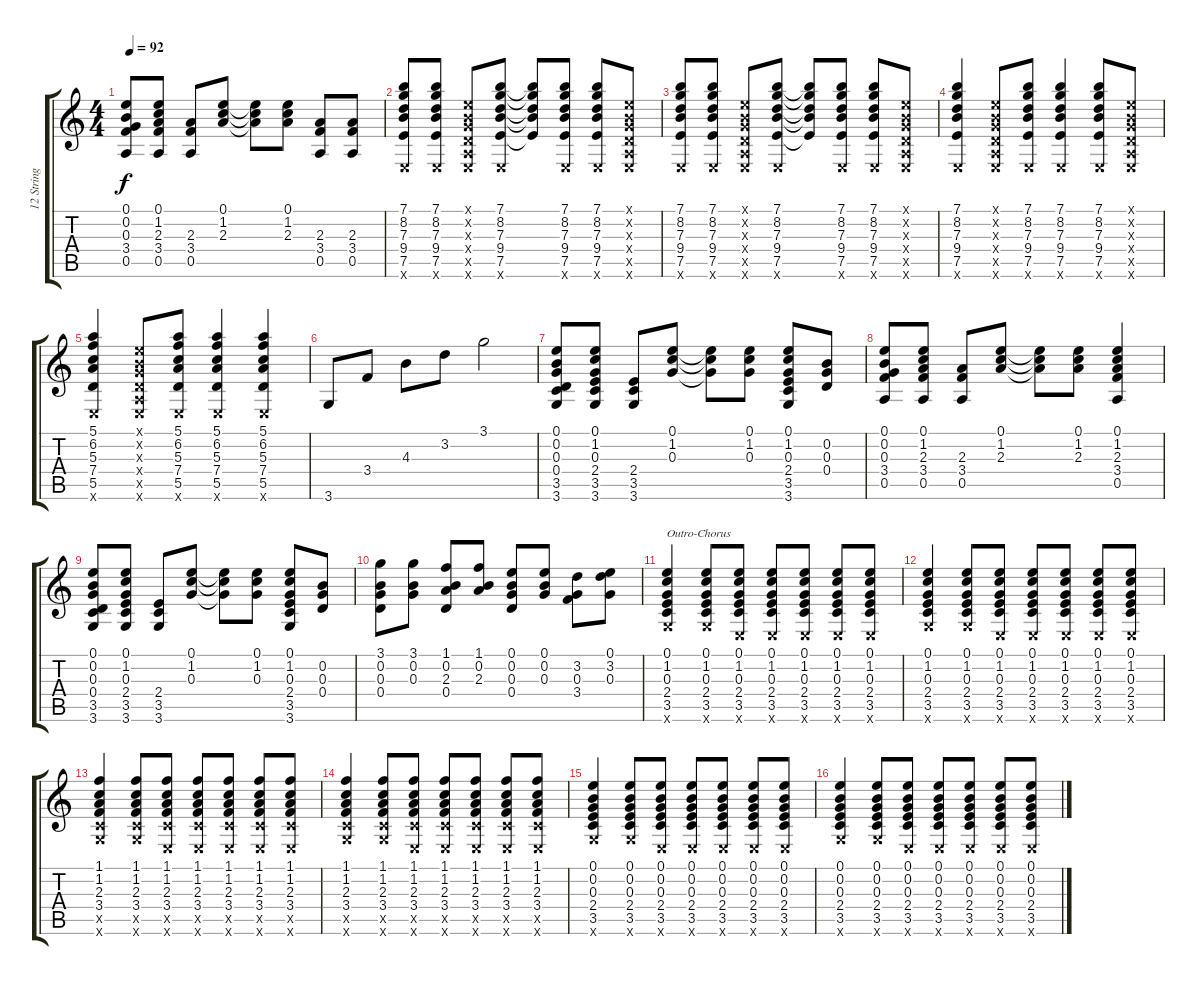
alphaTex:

\track ("12 String Acoustic (Double)" "12 String ") {instrument acousticguitarsteel}
\staff {score tabs}
\tuning (E4 B3 G3 D3 A2 E2) {hide}
\ts (4 4)
\tempo 92
\clef g2
\ks c
(0.1 0.2 0.3 3.4 0.5).8{dy f} (0.1 1.2 2.3 3.4 0.5).8 (2.3 3.4 0.5).8 (0.1 1.2 2.3).8 (0.1{t} 1.2{t} 2.3{t}).8 (0.1 1.2 2.3).8 (2.3 3.4 0.5).8 (2.3 3.4 0.5).8 |
(7.1 8.2 7.3 9.4 7.5 0.6{x}).8 (7.1 8.2 7.3 9.4 7.5 0.6{x}).8 (0.1{x} 0.2{x} 0.3{x} 0.4{x} 0.5{x} 0.6{x}).8 (7.1 8.2 7.3 9.4 7.5 0.6{x}).8 (7.1{t} 8.2{t} 7.3{t} 9.4{t} 7.5{t}).8 (7.1 8.2 7.3 9.4 7.5 0.6{x}).8 (7.1 8.2 7.3 9.4 7.5 0.6{x}).8 (0.1{x} 0.2{x} 0.3{x} 0.4{x} 0.5{x} 0.6{x}).8 |
(7.1 8.2 7.3 9.4 7.5 0.6{x}).8 (7.1 8.2 7.3 9.4 7.5 0.6{x}).8 (0.1{x} 0.2{x} 0.3{x} 0.4{x} 0.5{x} 0.6{x}).8 (7.1 8.2 7.3 9.4 7.5 0.6{x}).8 (7.1{t} 8.2{t} 7.3{t} 9.4{t} 7.5{t}).8 (7.1 8.2 7.3 9.4 7.5 0.6{x}).8 (7.1 8.2 7.3 9.4 7.5 0.6{x}).8 (0.1{x} 0.2{x} 0.3{x} 0.4{x} 0.5{x} 0.6{x}).8 |
(7.1 8.2 7.3 9.4 7.5 0.6{x}).4 (0.1{x} 0.2{x} 0.3{x} 0.4{x} 0.5{x} 0.6{x}).8 (7.1 8.2 7.3 9.4 7.5 0.6{x}).8 (7.1 8.2 7.3 9.4 7.5 0.6{x}).4 (7.1 8.2 7.3 9.4 7.5 0.6{x}).8 (0.1{x} 0.2{x} 0.3{x} 0.4{x} 0.5{x} 0.6{x}).8 |
(5.1 6.2 5.3 7.4 5.5 0.6{x}).4 (0.1{x} 0.2{x} 0.3{x} 0.4{x} 0.5{x} 0.6{x}).8 (5.1 6.2 5.3 7.4 5.5 0.6{x}).8 (5.1 6.2 5.3 7.4 5.5 0.6{x}).4 (5.1 6.2 5.3 7.4 5.5 0.6{x}).4 |
3.6.8 3.4.8 4.3.8 3.2.8 3.1.2 |
(0.1 0.2 0.3 0.4 3.5 3.6).8 (0.1 1.2 0.3 2.4 3.5 3.6).8 (2.4 3.5 3.6).8 (0.1 1.2 0.3).8 (0.1{t} 1.2{t} 0.3{t}).8 (0.1 1.2 0.3).8 (0.1 1.2 0.3 2.4 3.5 3.6).8 (0.2 0.3 0.4).8 |
(0.1 0.2 0.3 3.4 0.5).8 (0.1 1.2 2.3 3.4 0.5).8 (2.3 3.4 0.5).8 (0.1 1.2 2.3).8 (0.1{t} 1.2{t} 2.3{t}).8 (0.1 1.2 2.3).8 (0.1 1.2 2.3 3.4 0.5).4 |
(0.1 0.2 0.3 0.4 3.5 3.6).8 (0.1 1.2 0.3 2.4 3.5 3.6).8 (2.4 3.5 3.6).8 (0.1 1.2 0.3).8 (0.1{t} 1.2{t} 0.3{t}).8 (0.1 1.2 0.3).8 (0.1 1.2 0.3 2.4 3.5 3.6).8 (0.2 0.3 0.4).8 |
(3.1 0.2 0.3 0.4).8 (3.1 0.2 0.3).8 (1.1 0.2 2.3 0.4).8 (1.1 0.2 2.3).8 (0.1 0.2 0.3 0.4).8 (0.1 0.2 0.3).8 (3.2 0.3 3.4).8 (0.1 3.2 0.3).8 |
(0.1 1.2 0.3 2.4 3.5 3.6{x}).4{txt "Outro-Chorus"} (0.1 1.2 0.3 2.4 3.5 3.6{x}).8 (0.1 1.2 0.3 2.4 3.5 0.6{x}).8 (0.1 1.2 0.3 2.4 3.5 0.6{x}).8 (0.1 1.2 0.3 2.4 3.5 0.6{x}).8 (0.1 1.2 0.3 2.4 3.5 0.6{x}).8 (0.1 1.2 0.3 2.4 3.5 0.6{x}).8 |
(0.1 1.2 0.3 2.4 3.5 3.6{x}).4 (0.1 1.2 0.3 2.4 3.5 3.6{x}).8 (0.1 1.2 0.3 2.4 3.5 0.6{x}).8 (0.1 1.2 0.3 2.4 3.5 0.6{x}).8 (0.1 1.2 0.3 2.4 3.5 0.6{x}).8 (0.1 1.2 0.3 2.4 3.5 0.6{x}).8 (0.1 1.2 0.3 2.4 3.5 0.6{x}).8 |
(1.1 1.2 2.3 3.4 3.5{x} 3.6{x}).4 (1.1 1.2 2.3 3.4 3.5{x} 3.6{x}).8 (1.1 1.2 2.3 3.4 3.5{x} 0.6{x}).8 (1.1 1.2 2.3 3.4 3.5{x} 0.6{x}).8 (1.1 1.2 2.3 3.4 3.5{x} 0.6{x}).8 (1.1 1.2 2.3 3.4 3.5{x} 0.6{x}).8 (1.1 1.2 2.3 3.4 3.5{x} 0.6{x}).8 |
(1.1 1.2 2.3 3.4 3.5{x} 3.6{x}).4 (1.1 1.2 2.3 3.4 3.5{x} 3.6{x}).8 (1.1 1.2 2.3 3.4 3.5{x} 0.6{x}).8 (1.1 1.2 2.3 3.4 3.5{x} 0.6{x}).8 (1.1 1.2 2.3 3.4 3.5{x} 0.6{x}).8 (1.1 1.2 2.3 3.4 3.5{x} 0.6{x}).8 (1.1 1.2 2.3 3.4 3.5{x} 0.6{x}).8 |
(0.1 0.2 0.3 2.4 3.5 3.6{x}).4 (0.1 0.2 0.3 2.4 3.5 3.6{x}).8 (0.1 0.2 0.3 2.4 3.5 0.6{x}).8 (0.1 0.2 0.3 2.4 3.5 0.6{x}).8 (0.1 0.2 0.3 2.4 3.5 0.6{x}).8 (0.1 0.2 0.3 2.4 3.5 0.6{x}).8 (0.1 0.2 0.3 2.4 3.5 0.6{x}).8 |
(0.1 0.2 0.3 2.4 3.5 3.6{x}).4 (0.1 0.2 0.3 2.4 3.5 3.6{x}).8 (0.1 0.2 0.3 2.4 3.5 0.6{x}).8 (0.1 0.2 0.3 2.4 3.5 0.6{x}).8 (0.1 0.2 0.3 2.4 3.5 0.6{x}).8 (0.1 0.2 0.3 2.4 3.5 0.6{x}).8 (0.1 0.2 0.3 2.4 3.5 0.6{x}).8
